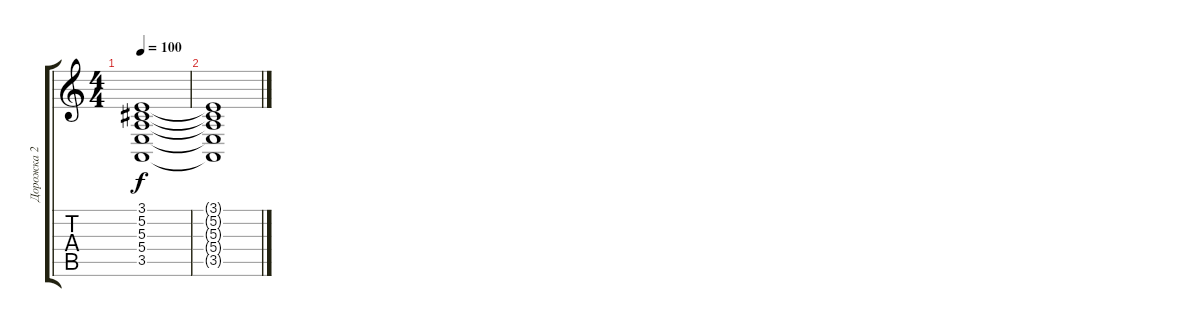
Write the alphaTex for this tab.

\track ("Дорожка 2" "Дорожка 2") {instrument stringensemble2}
\staff {score tabs}
\tuning (Db4 Ab3 E3 B2 Gb2 B1) {hide}
\ts (4 4)
\tempo 100
\clef g2
\ks c
(3.1 5.2 5.3 5.4 3.5).1{dy f} |
(3.1{t} 5.2{t} 5.3{t} 5.4{t} 3.5{t}).1
